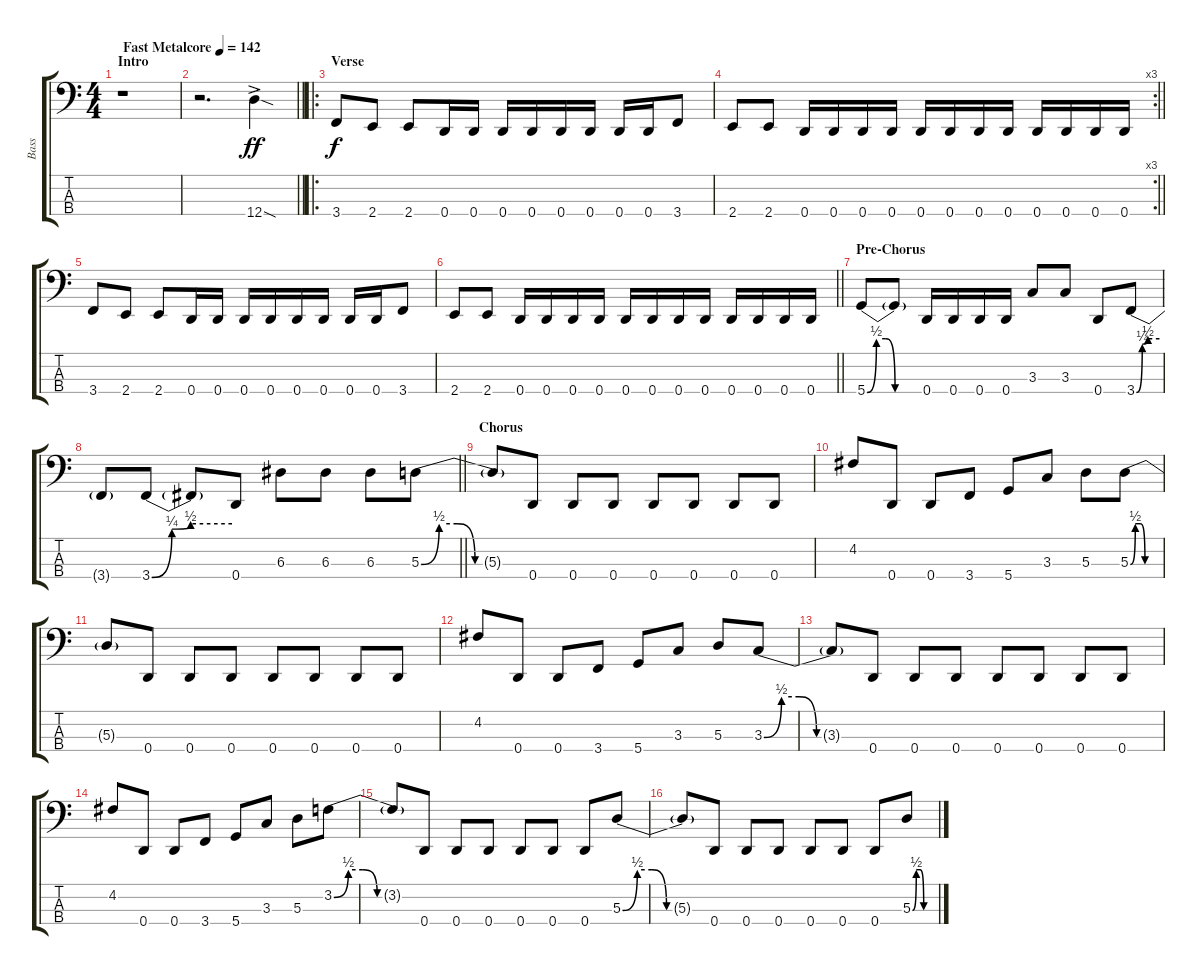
\track ("Bass" "Bass") {instrument electricbasspick}
\staff {score tabs}
\tuning (G2 D2 A1 D1) {hide}
\ts (4 4)
\section ("" "Intro")
\tempo (142 "Fast Metalcore")
\clef f4
\ks c
r.1{dy ff instrument electricbasspick} |
\barLineRight lightlight
r.2{d} 12.4{sod ac}.4 |
\ro
\section ("" "Verse")
3.4.8{dy f} 2.4.8 2.4.8 0.4.16 0.4.16 0.4.16 0.4.16 0.4.16 0.4.16 0.4.16 0.4.16 3.4.8 |
\rc 3
\barLineRight lightlight
2.4.8 2.4.8 0.4.16 0.4.16 0.4.16 0.4.16 0.4.16 0.4.16 0.4.16 0.4.16 0.4.16 0.4.16 0.4.16 0.4.16 |
3.4.8 2.4.8 2.4.8 0.4.16 0.4.16 0.4.16 0.4.16 0.4.16 0.4.16 0.4.16 0.4.16 3.4.8 |
\barLineRight lightlight
2.4.8 2.4.8 0.4.16 0.4.16 0.4.16 0.4.16 0.4.16 0.4.16 0.4.16 0.4.16 0.4.16 0.4.16 0.4.16 0.4.16 |
\section ("" "Pre-Chorus")
5.4{be (custom 0 0 10 2 20 2 30 0 60 0)}.8 5.4{t}.8 0.4.16 0.4.16 0.4.16 0.4.16 3.3.8 3.3.8 0.4.8 3.4{be (custom 0 0 15 1 30 2 60 2)}.8 |
\barLineRight lightlight
3.4{t}.8 3.4{be (custom 0 0 15 1 29 2 60 2)}.8 3.4{t}.8 0.4.8 6.3.8 6.3.8 6.3.8 5.3{be (custom 0 0 10 2 20 2 30 0 60 0)}.8 |
\section ("" "Chorus")
5.3{t}.8 0.4.8 0.4.8 0.4.8 0.4.8 0.4.8 0.4.8 0.4.8 |
4.2.8 0.4.8 0.4.8 3.4.8 5.4.8 3.3.8 5.3.8 5.3{be (custom 0 0 10 2 20 2 30 0 60 0)}.8 |
5.3{t}.8 0.4.8 0.4.8 0.4.8 0.4.8 0.4.8 0.4.8 0.4.8 |
4.2.8 0.4.8 0.4.8 3.4.8 5.4.8 3.3.8 5.3.8 3.3{be (custom 0 0 10 2 20 2 30 0 60 0)}.8 |
3.3{t}.8 0.4.8 0.4.8 0.4.8 0.4.8 0.4.8 0.4.8 0.4.8 |
4.2.8 0.4.8 0.4.8 3.4.8 5.4.8 3.3.8 5.3.8 3.2{be (custom 0 0 10 2 20 2 30 0 60 0)}.8 |
3.2{t}.8 0.4.8 0.4.8 0.4.8 0.4.8 0.4.8 0.4.8 5.3{be (custom 0 0 10 2 20 2 30 0 60 0)}.8 |
5.3{t}.8 0.4.8 0.4.8 0.4.8 0.4.8 0.4.8 0.4.8 5.3{be (custom 0 0 10 2 20 2 30 0 60 0)}.8
